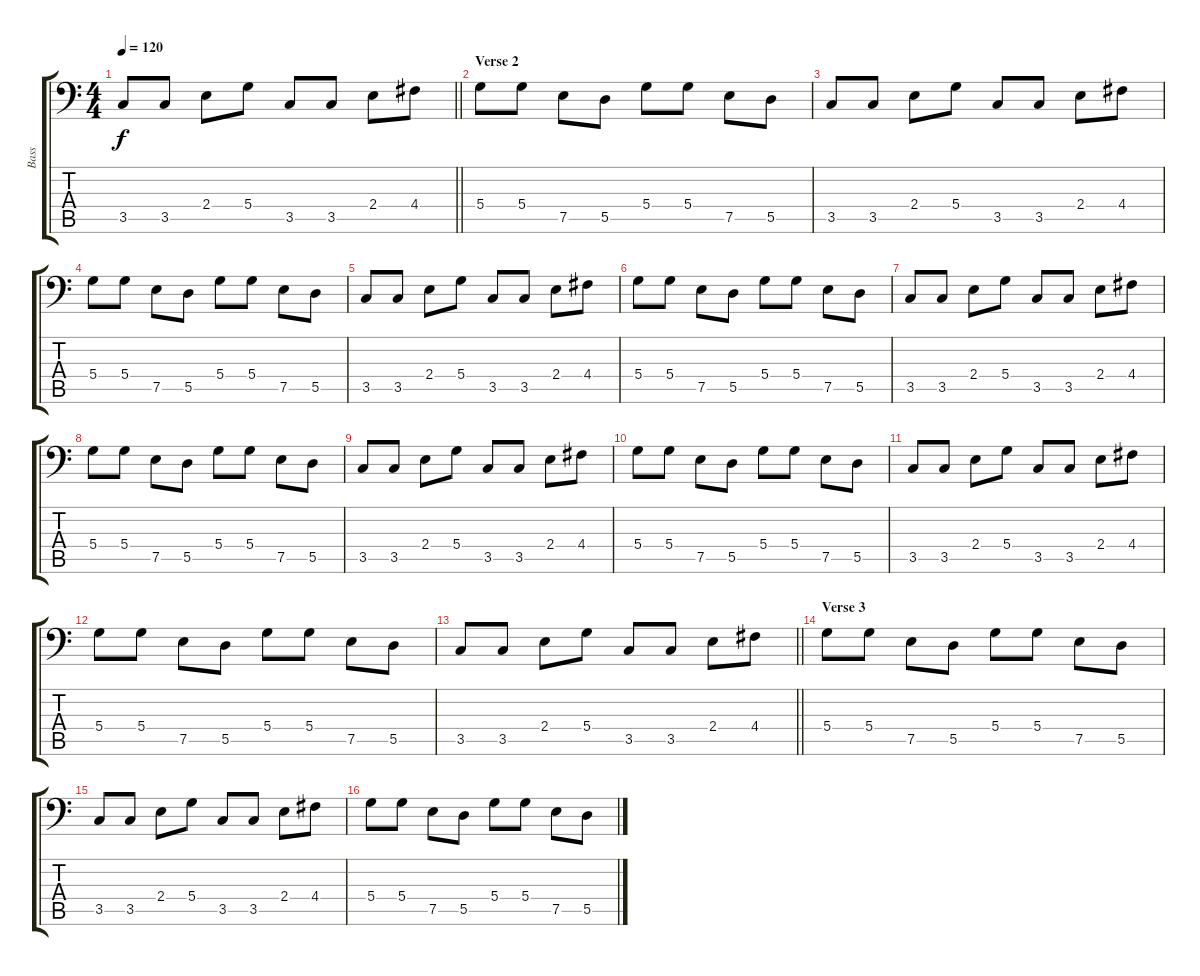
\track ("Bass" "Bass") {instrument electricbassfinger}
\staff {score tabs}
\tuning (E4 B3 G2 D2 A1 E1) {hide}
\ts (4 4)
\tempo 120
\clef f4
\barLineRight lightlight
\ks c
3.5.8{dy f} 3.5.8 2.4.8 5.4.8 3.5.8 3.5.8 2.4.8 4.4.8 |
\section ("" "Verse 2")
5.4.8 5.4.8 7.5.8 5.5.8 5.4.8 5.4.8 7.5.8 5.5.8 |
3.5.8 3.5.8 2.4.8 5.4.8 3.5.8 3.5.8 2.4.8 4.4.8 |
5.4.8 5.4.8 7.5.8 5.5.8 5.4.8 5.4.8 7.5.8 5.5.8 |
3.5.8 3.5.8 2.4.8 5.4.8 3.5.8 3.5.8 2.4.8 4.4.8 |
5.4.8 5.4.8 7.5.8 5.5.8 5.4.8 5.4.8 7.5.8 5.5.8 |
3.5.8 3.5.8 2.4.8 5.4.8 3.5.8 3.5.8 2.4.8 4.4.8 |
5.4.8 5.4.8 7.5.8 5.5.8 5.4.8 5.4.8 7.5.8 5.5.8 |
3.5.8 3.5.8 2.4.8 5.4.8 3.5.8 3.5.8 2.4.8 4.4.8 |
5.4.8 5.4.8 7.5.8 5.5.8 5.4.8 5.4.8 7.5.8 5.5.8 |
3.5.8 3.5.8 2.4.8 5.4.8 3.5.8 3.5.8 2.4.8 4.4.8 |
5.4.8 5.4.8 7.5.8 5.5.8 5.4.8 5.4.8 7.5.8 5.5.8 |
\barLineRight lightlight
3.5.8 3.5.8 2.4.8 5.4.8 3.5.8 3.5.8 2.4.8 4.4.8 |
\section ("" "Verse 3")
5.4.8 5.4.8 7.5.8 5.5.8 5.4.8 5.4.8 7.5.8 5.5.8 |
3.5.8 3.5.8 2.4.8 5.4.8 3.5.8 3.5.8 2.4.8 4.4.8 |
5.4.8 5.4.8 7.5.8 5.5.8 5.4.8 5.4.8 7.5.8 5.5.8
